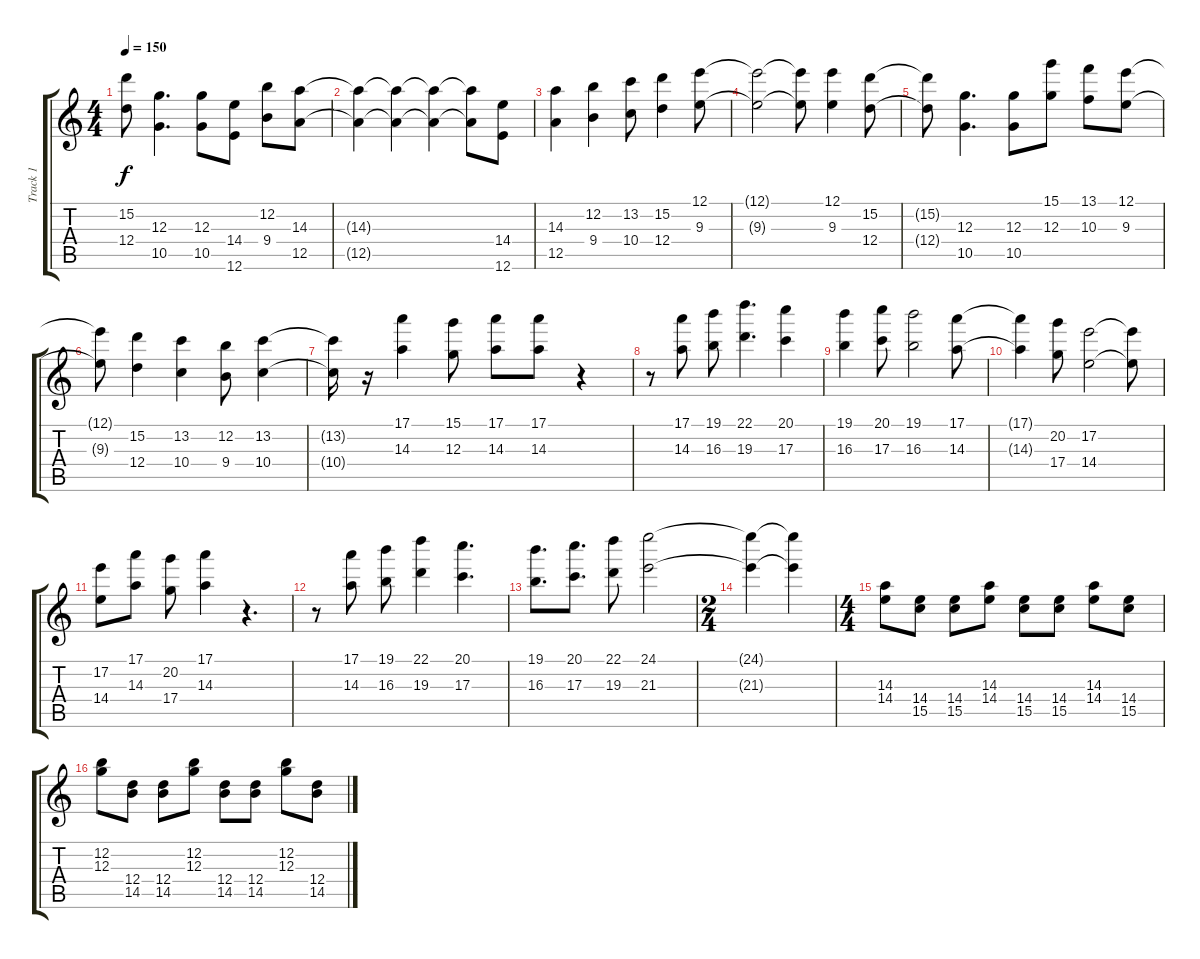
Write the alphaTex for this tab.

\track ("Track 1" "Track 1") {instrument distortionguitar}
\staff {score tabs}
\tuning (E4 B3 G3 D3 A2 E2) {hide}
\ts (4 4)
\tempo 150
\clef g2
\ks c
(15.2{t} 12.4{t}).8{dy f} (12.3 10.5).4{d} (12.3 10.5).8 (14.4 12.6).8 (12.2 9.4).8 (14.3 12.5).8 |
(14.3{t} 12.5{t}).4 (14.3{t} 12.5{t}).4 (14.3{t} 12.5{t}).4 (14.3{t} 12.5{t}).8 (14.4 12.6).8 |
(14.3 12.5).4 (12.2 9.4).4 (13.2 10.4).8 (15.2 12.4).4 (12.1 9.3).8 |
(12.1{t} 9.3{t}).2 (12.1{t} 9.3{t}).8 (12.1 9.3).4 (15.2 12.4).8 |
(15.2{t} 12.4{t}).8 (12.3 10.5).4{d} (12.3 10.5).8 (15.1 12.3).8 (13.1 10.3).8 (12.1 9.3).8 |
(12.1{t} 9.3{t}).8 (15.2 12.4).4 (13.2 10.4).4 (12.2 9.4).8 (13.2 10.4).4 |
(13.2{t} 10.4{t}).16 r.16 (17.1 14.3).4 (15.1 12.3).8 (17.1 14.3).8 (17.1 14.3).8 r.4 |
r.8 (17.1 14.3).8 (19.1 16.3).8 (22.1 19.3).4{d} (20.1 17.3).4 |
(19.1 16.3).4 (20.1 17.3).8 (19.1 16.3).2 (17.1 14.3).8 |
(17.1{t} 14.3{t}).4 (20.2 17.4).8 (17.2 14.4).2 (17.2{t} 14.4{t}).8 |
(17.2 14.4).8 (17.1 14.3).8 (20.2 17.4).8 (17.1 14.3).4 r.4{d} |
r.8 (17.1 14.3).8 (19.1 16.3).8 (22.1 19.3).4 (20.1 17.3).4{d} |
(19.1 16.3).8{d} (20.1 17.3).8{d} (22.1 19.3).8 (24.1 21.3).2 |
\ts (2 4)
(24.1{t} 21.3{t}).4 (24.1{t} 21.3{t}).4 |
\ts (4 4)
(14.3 14.4).8 (14.4 15.5).8 (14.4 15.5).8 (14.3 14.4).8 (14.4 15.5).8 (14.4 15.5).8 (14.3 14.4).8 (14.4 15.5).8 |
(12.2 12.3).8 (12.4 14.5).8 (12.4 14.5).8 (12.2 12.3).8 (12.4 14.5).8 (12.4 14.5).8 (12.2 12.3).8 (12.4 14.5).8
